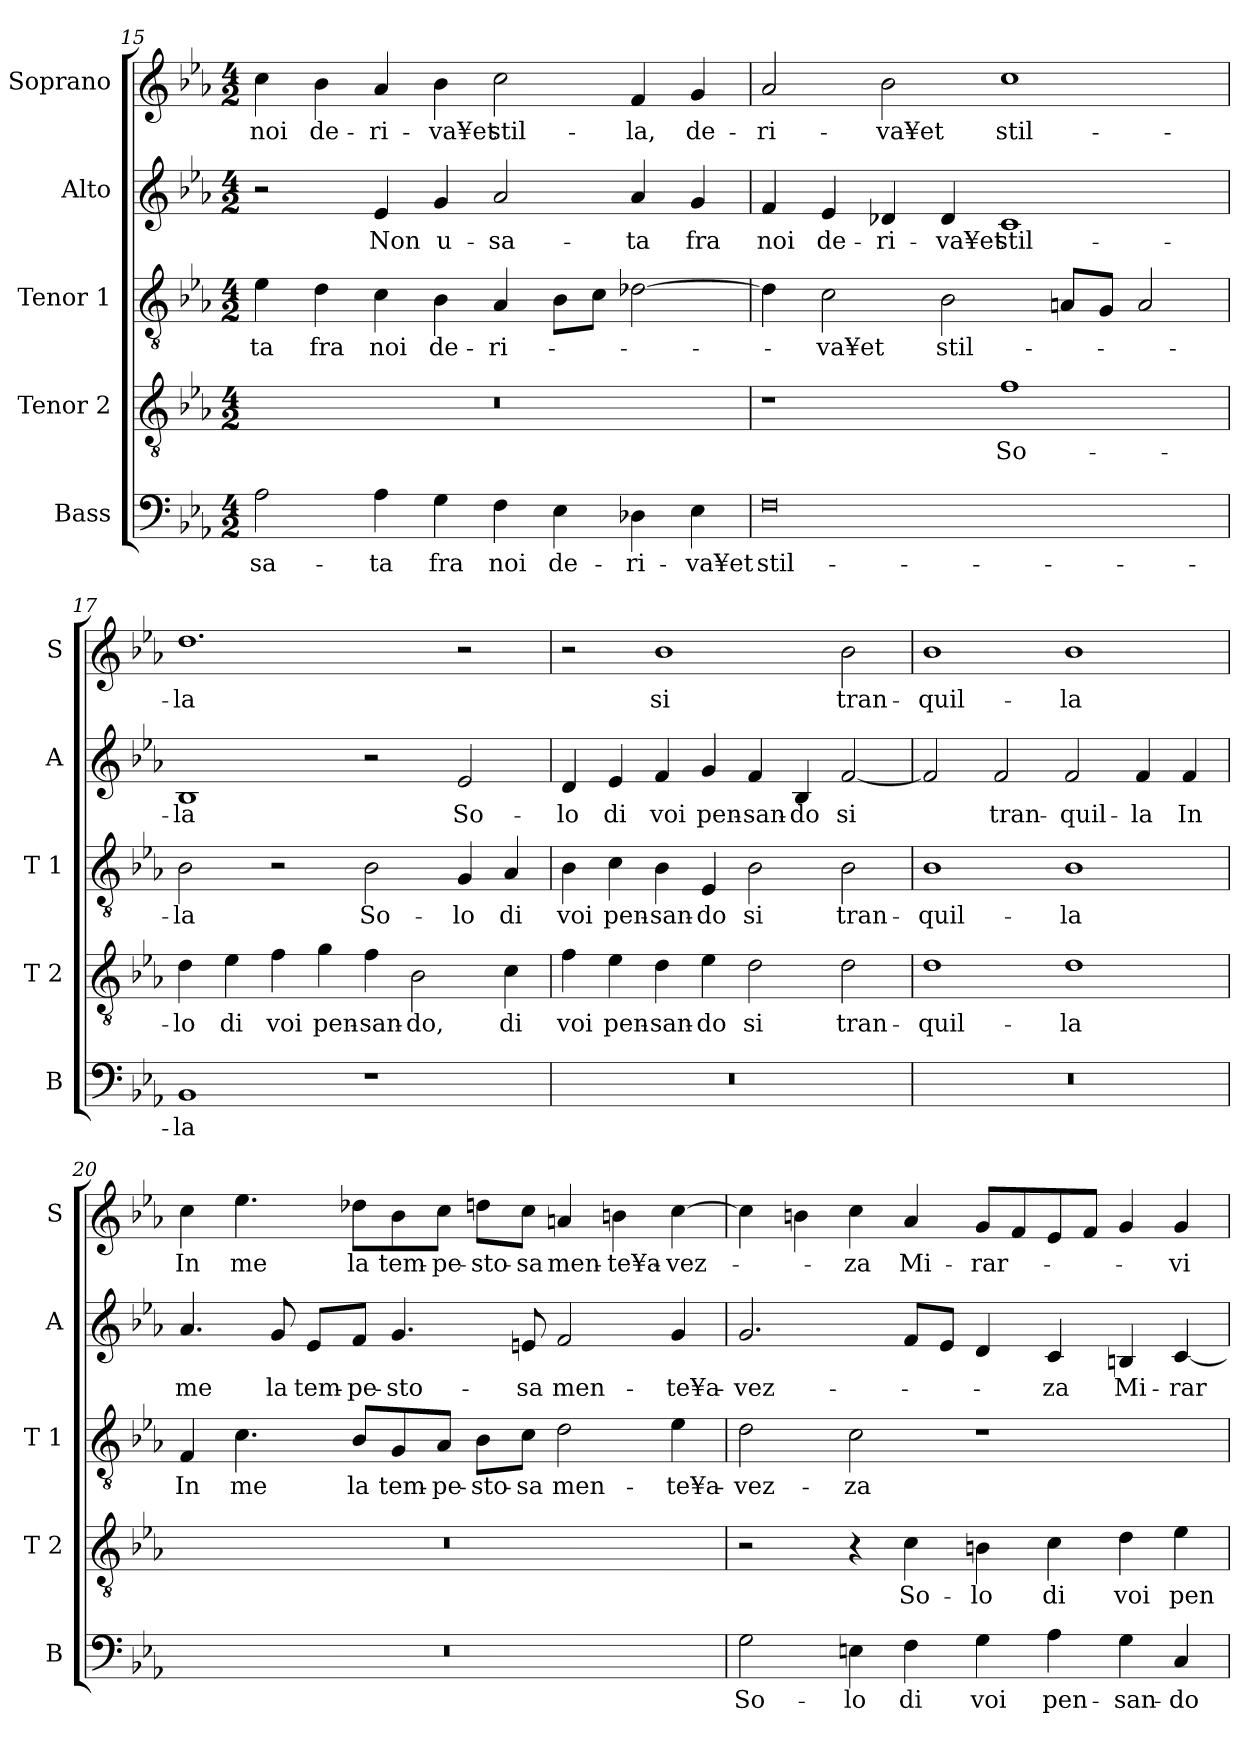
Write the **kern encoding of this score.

**kern	**text	**kern	**text	**kern	**text	**kern	**text	**kern	**text
*part5	*part5	*part4	*part4	*part3	*part3	*part2	*part2	*part1	*part1
*staff5	*staff5	*staff4	*staff4	*staff3	*staff3	*staff2	*staff2	*staff1	*staff1
*I"Bass	*	*I"Tenor 2	*	*I"Tenor 1	*	*I"Alto	*	*I"Soprano	*
*I'B	*	*I'T 2	*	*I'T 1	*	*I'A	*	*I'S	*
!!LO:PB:g=z
*clefF4	*	*clefGv2	*	*clefGv2	*	*clefG2	*	*clefG2	*
*k[b-e-a-]	*	*k[b-e-a-]	*	*k[b-e-a-]	*	*k[b-e-a-]	*	*k[b-e-a-]	*
*E-:	*	*E-:	*	*E-:	*	*E-:	*	*E-:	*
*M4/2	*	*M4/2	*	*M4/2	*	*M4/2	*	*M4/2	*
=15	=15	=15	=15	=15	=15	=15	=15	=15	=15
!	!LO:LY:b	!	!	!	!LO:LY:b	!	!	!	!LO:LY:b
2A-\	-sa-	0r	.	4e-\	-ta	2r	.	4cc\	noi
!	!	!	!	!	!LO:LY:b	!	!	!	!LO:LY:b
.	.	.	.	4d\	fra	.	.	4b-\	de-
!	!LO:LY:b	!	!	!	!LO:LY:b	!	!LO:LY:b	!	!LO:LY:b
4A-\	-ta	.	.	4c\	noi	4e-/	Non	4a-/	-ri-
!	!LO:LY:b	!	!	!	!LO:LY:b	!	!LO:LY:b	!	!LO:LY:b
4G\	fra	.	.	4B-\	de-	4g/	u-	4b-\	-va¥et
!	!LO:LY:b	!	!	!	!LO:LY:b	!	!LO:LY:b	!	!LO:LY:b
4F\	noi	.	.	4A-/	-ri-	2a-/	-sa-	2cc\	stil-
!	!LO:LY:b	!	!	!	!	!	!	!	!
4E-\	de-	.	.	8B-\L	.	.	.	.	.
.	.	.	.	8c\J	.	.	.	.	.
!	!LO:LY:b	!	!	!	!	!	!LO:LY:b	!	!LO:LY:b
4D-X\	-ri-	.	.	[2d-X\	.	4a-/	-ta	4f/	-la,
!	!LO:LY:b	!	!	!	!	!	!LO:LY:b	!	!LO:LY:b
4E-\	-va¥et	.	.	.	.	4g/	fra	4g/	de-
=16	=16	=16	=16	=16	=16	=16	=16	=16	=16
!	!LO:LY:b	!	!	!	!	!	!LO:LY:b	!	!LO:LY:b
0F	stil-	1r	.	4d-\]	.	4f/	noi	2a-/	-ri-
!	!	!	!	!	!LO:LY:b	!	!LO:LY:b	!	!
.	.	.	.	2c\	-va¥et	4e-/	de-	.	.
!	!	!	!	!	!	!	!LO:LY:b	!	!LO:LY:b
.	.	.	.	.	.	4d-X/	-ri-	2b-\	-va¥et
!	!	!	!	!	!LO:LY:b	!	!LO:LY:b	!	!
.	.	.	.	2B-\	stil-	4d-/	-va¥et	.	.
!	!	!	!LO:LY:b	!	!	!	!LO:LY:b	!	!LO:LY:b
.	.	1f	So-	.	.	1c	stil-	1cc	stil-
.	.	.	.	8An/L	.	.	.	.	.
.	.	.	.	8G/J	.	.	.	.	.
.	.	.	.	2A/	.	.	.	.	.
=17	=17	=17	=17	=17	=17	=17	=17	=17	=17
!	!LO:LY:b	!	!LO:LY:b	!	!LO:LY:b	!	!LO:LY:b	!	!LO:LY:b
1BB-	-la	4d\	-lo	2B-\	-la	1B-	-la	1.dd	-la
!	!	!	!LO:LY:b	!	!	!	!	!	!
.	.	4e-\	di	.	.	.	.	.	.
!	!	!	!LO:LY:b	!	!	!	!	!	!
.	.	4f\	voi	2r	.	.	.	.	.
!	!	!	!LO:LY:b	!	!	!	!	!	!
.	.	4g\	pen-	.	.	.	.	.	.
!	!	!	!LO:LY:b	!	!LO:LY:b	!	!	!	!
1r	.	4f\	-san-	2B-\	So-	2r	.	.	.
!	!	!	!LO:LY:b	!	!	!	!	!	!
.	.	2B-\	-do,	.	.	.	.	.	.
!	!	!	!	!	!LO:LY:b	!	!LO:LY:b	!	!
.	.	.	.	4G/	-lo	2e-/	So-	2r	.
!	!	!	!LO:LY:b	!	!LO:LY:b	!	!	!	!
.	.	4c\	di	4A-/	di	.	.	.	.
!!LO:LB:g=z
=18	=18	=18	=18	=18	=18	=18	=18	=18	=18
!	!	!	!LO:LY:b	!	!LO:LY:b	!	!LO:LY:b	!	!
0r	.	4f\	voi	4B-\	voi	4d/	-lo	2r	.
!	!	!	!LO:LY:b	!	!LO:LY:b	!	!LO:LY:b	!	!
.	.	4e-\	pen-	4c\	pen-	4e-/	di	.	.
!	!	!	!LO:LY:b	!	!LO:LY:b	!	!LO:LY:b	!	!LO:LY:b
.	.	4d\	-san-	4B-\	-san-	4f/	voi	1b-	si
!	!	!	!LO:LY:b	!	!LO:LY:b	!	!LO:LY:b	!	!
.	.	4e-\	-do	4E-/	-do	4g/	pen-	.	.
!	!	!	!LO:LY:b	!	!LO:LY:b	!	!LO:LY:b	!	!
.	.	2d\	si	2B-\	si	4f/	-san-	.	.
!	!	!	!	!	!	!	!LO:LY:b	!	!
.	.	.	.	.	.	4B-/	-do	.	.
!	!	!	!LO:LY:b	!	!LO:LY:b	!	!LO:LY:b	!	!LO:LY:b
.	.	2d\	tran-	2B-\	tran-	[2f/	si	2b-\	tran-
=19	=19	=19	=19	=19	=19	=19	=19	=19	=19
!	!	!	!LO:LY:b	!	!LO:LY:b	!	!	!	!LO:LY:b
0r	.	1d	-quil-	1B-	-quil-	2f/]	.	1b-	-quil-
!	!	!	!	!	!	!	!LO:LY:b	!	!
.	.	.	.	.	.	2f/	tran-	.	.
!	!	!	!LO:LY:b	!	!LO:LY:b	!	!LO:LY:b	!	!LO:LY:b
.	.	1d	-la	1B-	-la	2f/	-quil-	1b-	-la
!	!	!	!	!	!	!	!LO:LY:b	!	!
.	.	.	.	.	.	4f/	-la	.	.
!	!	!	!	!	!	!	!LO:LY:b	!	!
.	.	.	.	.	.	4f/	In	.	.
=20	=20	=20	=20	=20	=20	=20	=20	=20	=20
!	!	!	!	!	!LO:LY:b	!	!LO:LY:b	!	!LO:LY:b
0r	.	0r	.	4F/	In	4.a-/	me	4cc\	In
!	!	!	!	!	!LO:LY:b	!	!	!	!LO:LY:b
.	.	.	.	4.c\	me	.	.	4.ee-\	me
!	!	!	!	!	!	!	!LO:LY:b	!	!
.	.	.	.	.	.	8g/	la	.	.
!	!	!	!	!	!	!	!LO:LY:b	!	!
.	.	.	.	.	.	8e-/L	tem-	.	.
!	!	!	!	!	!LO:LY:b	!	!LO:LY:b	!	!LO:LY:b
.	.	.	.	8B-/L	la	8f/J	-pe-	8dd-X\L	la
!	!	!	!	!	!LO:LY:b	!	!LO:LY:b	!	!LO:LY:b
.	.	.	.	8G/	tem-	4.g/	-sto-	8b-\	tem-
!	!	!	!	!	!LO:LY:b	!	!	!	!LO:LY:b
.	.	.	.	8A-/J	-pe-	.	.	8cc\J	-pe-
!	!	!	!	!	!LO:LY:b	!	!	!	!LO:LY:b
.	.	.	.	8B-\L	-sto-	.	.	8ddn\L	-sto-
!	!	!	!	!	!LO:LY:b	!	!LO:LY:b	!	!LO:LY:b
.	.	.	.	8c\J	-sa	8en/	-sa	8cc\J	-sa
!	!	!	!	!	!LO:LY:b	!	!LO:LY:b	!	!LO:LY:b
.	.	.	.	2d\	men-	2f/	men-	4an/	men-
!	!	!	!	!	!	!	!	!	!LO:LY:b
.	.	.	.	.	.	.	.	4bn\	-te¥a-
!	!	!	!	!	!LO:LY:b	!	!LO:LY:b	!	!LO:LY:b
.	.	.	.	4e-\	-te¥a-	4g/	-te¥a-	[4cc\	-vez-
!!LO:LB:g=z
=21	=21	=21	=21	=21	=21	=21	=21	=21	=21
!	!LO:LY:b	!	!	!	!LO:LY:b	!	!LO:LY:b	!	!
2G\	So-	2r	.	2d\	-vez-	2.g/	-vez-	4cc\]	.
.	.	.	.	.	.	.	.	4bn\	.
!	!LO:LY:b	!	!	!	!LO:LY:b	!	!	!	!LO:LY:b
4En\	-lo	4r	.	2c\	-za	.	.	4cc\	-za
!	!LO:LY:b	!	!LO:LY:b	!	!	!	!	!	!LO:LY:b
4F\	di	4c\	So-	.	.	8f/L	.	4a-/	Mi-
.	.	.	.	.	.	8e-/J	.	.	.
!	!LO:LY:b	!	!LO:LY:b	!	!	!	!	!	!LO:LY:b
4G\	voi	4Bn\	-lo	1r	.	4d/	.	8g/L	-rar-
.	.	.	.	.	.	.	.	8f/	.
!	!LO:LY:b	!	!LO:LY:b	!	!	!	!LO:LY:b	!	!
4A-\	pen-	4c\	di	.	.	4c/	-za	8e-/	.
.	.	.	.	.	.	.	.	8f/J	.
!	!LO:LY:b	!	!LO:LY:b	!	!	!	!LO:LY:b	!	!
4G\	-san-	4d\	voi	.	.	4Bn/	Mi-	4g/	.
!	!LO:LY:b	!	!LO:LY:b	!	!	!	!LO:LY:b	!	!LO:LY:b
4C/	-do	4e-\	pen-	.	.	[4c/	-rar-	4g/	-vi
=	=	=	=	=	=	=	=	=	=
*-	*-	*-	*-	*-	*-	*-	*-	*-	*-
